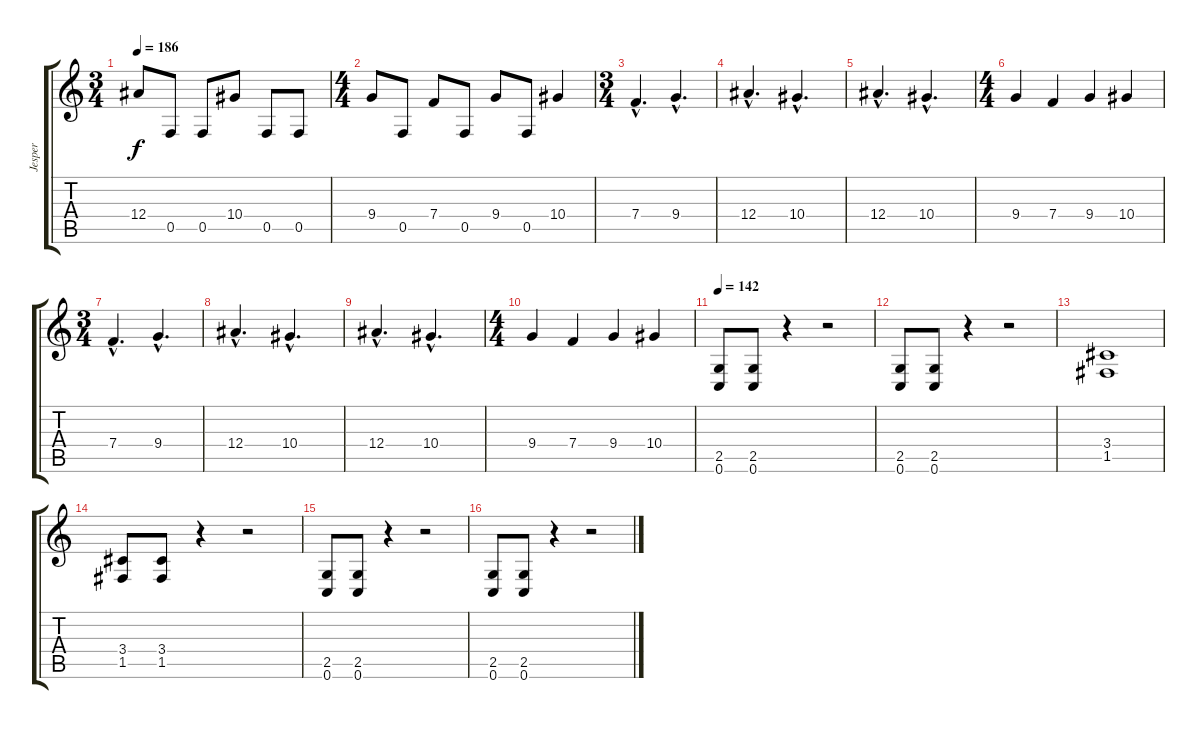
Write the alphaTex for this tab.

\track ("Jesper" "Jesper") {instrument distortionguitar}
\staff {score tabs}
\tuning (C4 G3 Eb3 Bb2 F2 C2) {hide}
\ts (3 4)
\tempo 186
\clef g2
\ks c
12.4.8{dy f} 0.5.8 0.5.8 10.4.8 0.5.8 0.5.8 |
\ts (4 4)
9.4.8 0.5.8 7.4.8 0.5.8 9.4.8 0.5.8 10.4.4 |
\ts (3 4)
7.4{hac}.4{d} 9.4{hac}.4{d} |
12.4{hac}.4{d} 10.4{hac}.4{d} |
12.4{hac}.4{d} 10.4{hac}.4{d} |
\ts (4 4)
9.4.4 7.4.4 9.4.4 10.4.4 |
\ts (3 4)
7.4{hac}.4{d} 9.4{hac}.4{d} |
12.4{hac}.4{d} 10.4{hac}.4{d} |
12.4{hac}.4{d} 10.4{hac}.4{d} |
\ts (4 4)
9.4.4 7.4.4 9.4.4 10.4.4 |
\tempo 142
(2.5 0.6).8 (2.5 0.6).8 r.4 r.2 |
(2.5 0.6).8 (2.5 0.6).8 r.4 r.2 |
(3.4 1.5).1 |
(3.4 1.5).8 (3.4 1.5).8 r.4 r.2 |
(2.5 0.6).8 (2.5 0.6).8 r.4 r.2 |
(2.5 0.6).8 (2.5 0.6).8 r.4 r.2
